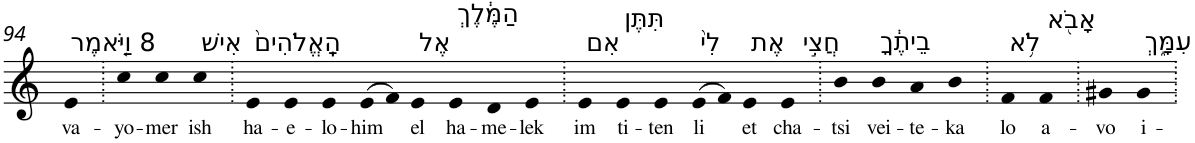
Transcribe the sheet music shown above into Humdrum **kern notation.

**kern	**text
*part1	*part1
*staff1	*staff1
*I"Piano	*
*I'Pno	*
!!LO:PB:g=z
*clefG2	*
*k[]	*
=94	=94
!LO:TX:a:t=8 וַיֹּ֤אמֶר	!
!	!LO:LY:b
4e	va-
=95.	=95.
!	!LO:LY:b
4cc	-yo-
!	!LO:LY:b
4cc	-mer
!LO:TX:a:t=אִישׁ	!
!	!LO:LY:b
4cc	ish
=96.	=96.
!LO:TX:a:t=הָֽאֱלֹהִים֙	!
!	!LO:LY:b
4e	ha-
!	!LO:LY:b
4e	-e-
!	!LO:LY:b
4e	-lo-
!	!LO:LY:b
(>8e	-him
8f)	.
!LO:TX:a:t=אֶל	!
!	!LO:LY:b
4e	el
!LO:TX:a:t=הַמֶּ֔לֶךְ	!
!	!LO:LY:b
4e	ha-
!	!LO:LY:b
4d	-me-
!	!LO:LY:b
4e	-lek
=97.	=97.
!LO:TX:a:t=אִם	!
!	!LO:LY:b
4e	im
!LO:TX:a:t=תִּתֶּן	!
!	!LO:LY:b
4e	ti-
!	!LO:LY:b
4e	-ten
!LO:TX:a:t=לִי֙	!
!	!LO:LY:b
(>8e	li
8f)	.
!LO:TX:a:t=אֶת	!
!	!LO:LY:b
4e	et
!LO:TX:a:t=חֲצִ֣י	!
!	!LO:LY:b
4e	cha-
=98.	=98.
!	!LO:LY:b
4b	-tsi
!LO:TX:a:t=בֵיתֶ֔ךָ	!
!	!LO:LY:b
4b	vei-
!	!LO:LY:b
4a	-te-
!	!LO:LY:b
4b	-ka
=99.	=99.
!LO:TX:a:t=לֹ֥א	!
!	!LO:LY:b
4f	lo
!LO:TX:a:t=אָבֹ֖א	!
!	!LO:LY:b
4f	a-
=100.	=100.
!	!LO:LY:b
4g#X	-vo
!LO:TX:a:t=עִמָּ֑ךְ	!
!	!LO:LY:b
4g#	i-
=.	=.
*-	*-
